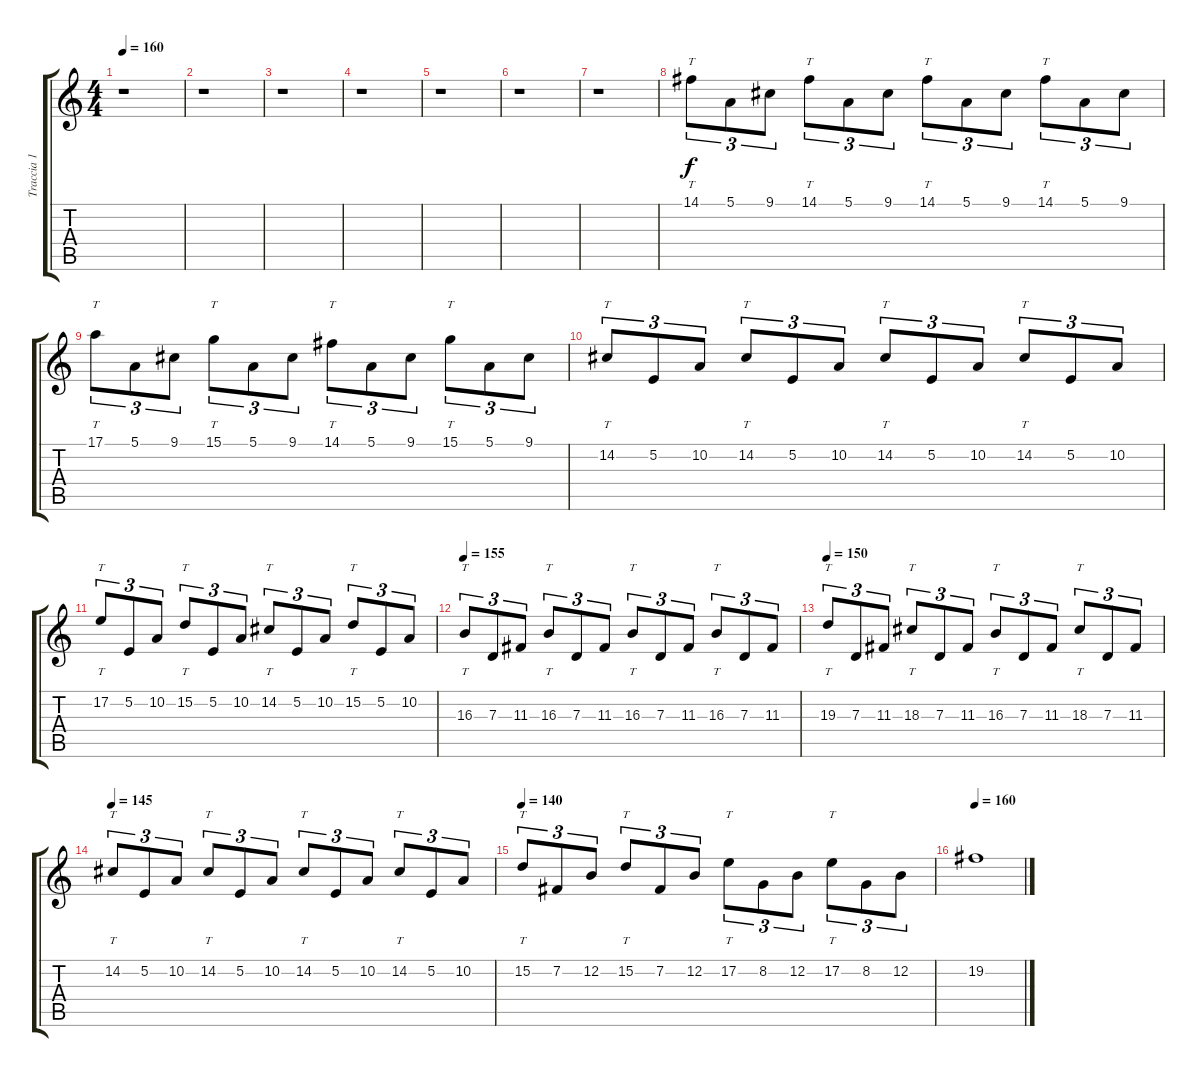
\track ("Traccia 1" "Traccia 1") {instrument violin}
\staff {score tabs}
\tuning (E4 B3 G3 D3 A2 E2) {hide}
\ts (4 4)
\tempo 160
\clef g2
\ks c
r.1{dy f} |
r.1 |
r.1 |
r.1 |
r.1 |
r.1 |
r.1 |
14.1.8{tt tu (3 2) balance 0} 5.1.8{tu (3 2)} 9.1.8{tu (3 2)} 14.1.8{tt tu (3 2)} 5.1.8{tu (3 2)} 9.1.8{tu (3 2)} 14.1.8{tt tu (3 2)} 5.1.8{tu (3 2)} 9.1.8{tu (3 2)} 14.1.8{tt tu (3 2)} 5.1.8{tu (3 2)} 9.1.8{tu (3 2)} |
17.1.8{tt tu (3 2)} 5.1.8{tu (3 2)} 9.1.8{tu (3 2)} 15.1.8{tt tu (3 2)} 5.1.8{tu (3 2)} 9.1.8{tu (3 2)} 14.1.8{tt tu (3 2)} 5.1.8{tu (3 2)} 9.1.8{tu (3 2)} 15.1.8{tt tu (3 2)} 5.1.8{tu (3 2)} 9.1.8{tu (3 2)} |
14.2.8{tt tu (3 2)} 5.2.8{tu (3 2)} 10.2.8{tu (3 2)} 14.2.8{tt tu (3 2)} 5.2.8{tu (3 2)} 10.2.8{tu (3 2)} 14.2.8{tt tu (3 2)} 5.2.8{tu (3 2)} 10.2.8{tu (3 2)} 14.2.8{tt tu (3 2)} 5.2.8{tu (3 2)} 10.2.8{tu (3 2)} |
17.2.8{tt tu (3 2)} 5.2.8{tu (3 2)} 10.2.8{tu (3 2)} 15.2.8{tt tu (3 2)} 5.2.8{tu (3 2)} 10.2.8{tu (3 2)} 14.2.8{tt tu (3 2)} 5.2.8{tu (3 2)} 10.2.8{tu (3 2)} 15.2.8{tt tu (3 2)} 5.2.8{tu (3 2)} 10.2.8{tu (3 2)} |
\tempo 155
16.3.8{tt tu (3 2)} 7.3.8{tu (3 2)} 11.3.8{tu (3 2)} 16.3.8{tt tu (3 2)} 7.3.8{tu (3 2)} 11.3.8{tu (3 2)} 16.3.8{tt tu (3 2)} 7.3.8{tu (3 2)} 11.3.8{tu (3 2)} 16.3.8{tt tu (3 2)} 7.3.8{tu (3 2)} 11.3.8{tu (3 2)} |
\tempo 150
19.3.8{tt tu (3 2)} 7.3.8{tu (3 2)} 11.3.8{tu (3 2)} 18.3.8{tt tu (3 2)} 7.3.8{tu (3 2)} 11.3.8{tu (3 2)} 16.3.8{tt tu (3 2)} 7.3.8{tu (3 2)} 11.3.8{tu (3 2)} 18.3.8{tt tu (3 2)} 7.3.8{tu (3 2)} 11.3.8{tu (3 2)} |
\tempo 145
14.2.8{tt tu (3 2)} 5.2.8{tu (3 2)} 10.2.8{tu (3 2)} 14.2.8{tt tu (3 2)} 5.2.8{tu (3 2)} 10.2.8{tu (3 2)} 14.2.8{tt tu (3 2)} 5.2.8{tu (3 2)} 10.2.8{tu (3 2)} 14.2.8{tt tu (3 2)} 5.2.8{tu (3 2)} 10.2.8{tu (3 2)} |
\tempo 140
15.2.8{tt tu (3 2)} 7.2.8{tu (3 2)} 12.2.8{tu (3 2)} 15.2.8{tt tu (3 2)} 7.2.8{tu (3 2)} 12.2.8{tu (3 2)} 17.2.8{tt tu (3 2)} 8.2.8{tu (3 2)} 12.2.8{tu (3 2)} 17.2.8{tt tu (3 2)} 8.2.8{tu (3 2)} 12.2.8{tu (3 2)} |
\tempo 160
19.2.1
